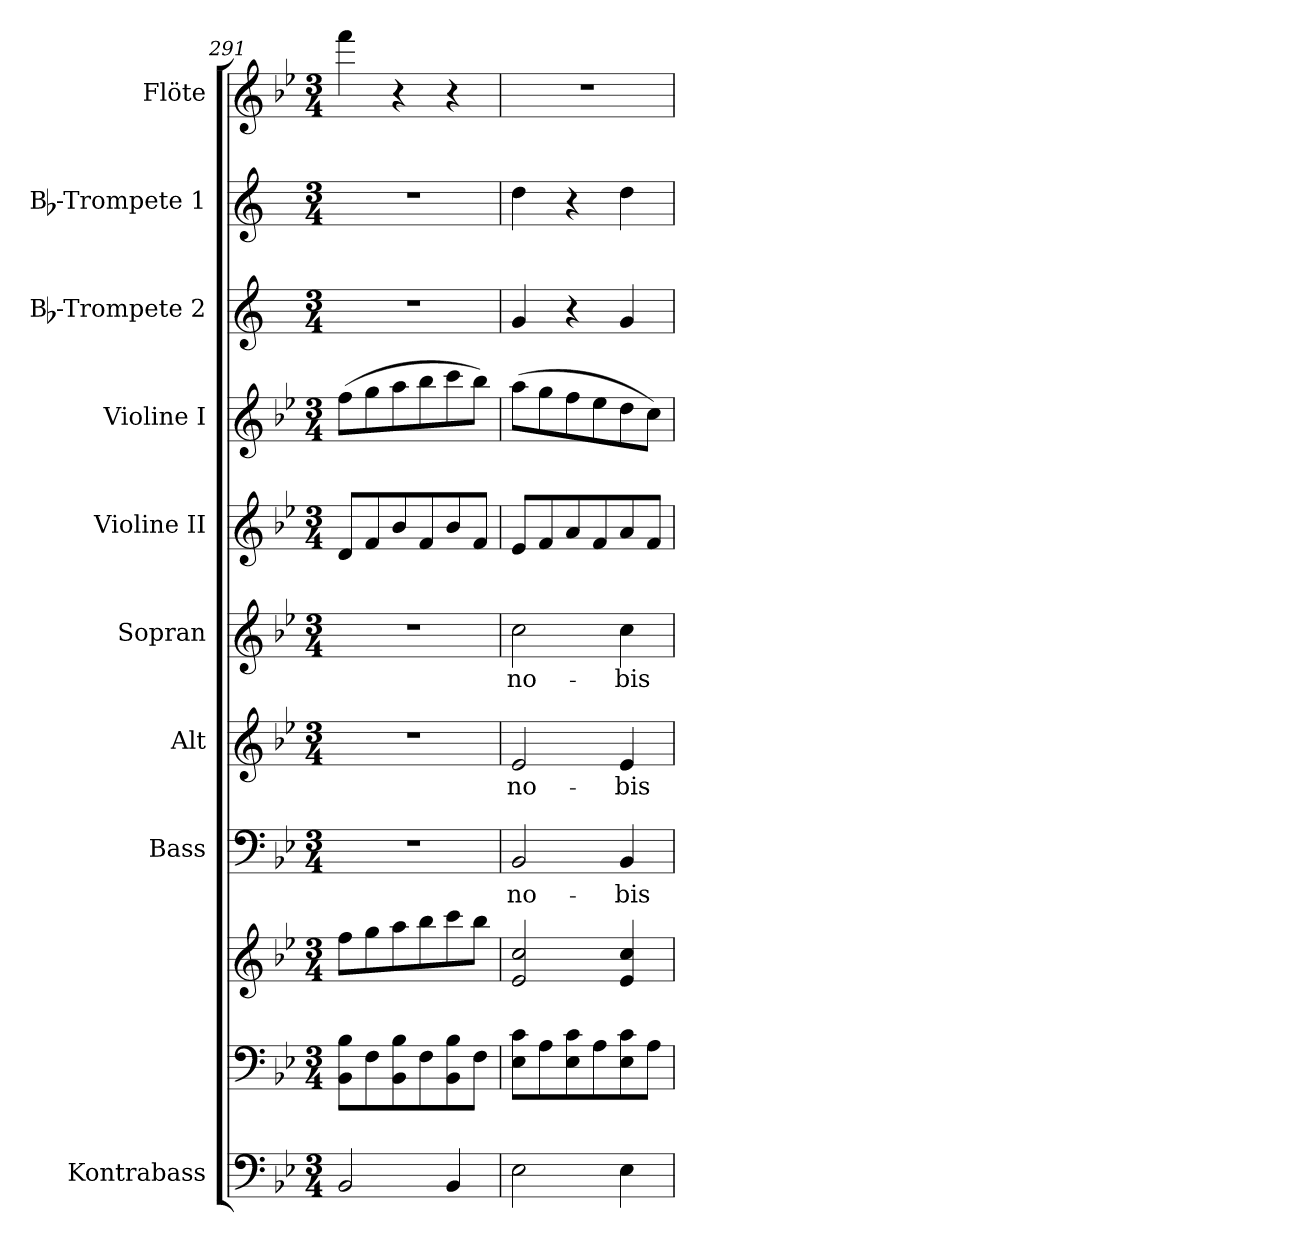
**kern	**kern	**kern	**kern	**text	**kern	**text	**kern	**text	**kern	**kern	**kern	**kern	**kern
*part10	*part9	*part9	*part8	*part8	*part7	*part7	*part6	*part6	*part5	*part4	*part3	*part2	*part1
*staff11	*staff10	*staff9	*staff8	*staff8	*staff7	*staff7	*staff6	*staff6	*staff5	*staff4	*staff3	*staff2	*staff1
*I"Kontrabass	*	*	*I"Bass	*	*I"Alt	*	*I"Sopran	*	*I"Violine II	*I"Violine I	*I"Bb-Trompete 2	*I"Bb-Trompete 1	*I"Flöte
*I'Kb.	*	*	*I'B.	*	*I'A.	*	*I'S.	*	*I'Vl. II	*I'Vl. I	*I'Bb Trp. 2	*I'Bb Trp. 1	*I'Fl.
*clefF4	*clefF4	*clefG2	*clefF4	*	*clefG2	*	*clefG2	*	*clefG2	*clefG2	*clefG2	*clefG2	*clefG2
*ITrd7c12	*	*	*	*	*	*	*	*	*	*	*ITrd1c2	*ITrd1c2	*
*k[b-e-]	*k[b-e-]	*k[b-e-]	*k[b-e-]	*	*k[b-e-]	*	*k[b-e-]	*	*k[b-e-]	*k[b-e-]	*k[b-e-]	*k[b-e-]	*k[b-e-]
*B-:	*B-:	*B-:	*B-:	*	*B-:	*	*B-:	*	*B-:	*B-:	*B-:	*B-:	*B-:
*M3/4	*M3/4	*M3/4	*M3/4	*	*M3/4	*	*M3/4	*	*M3/4	*M3/4	*M3/4	*M3/4	*M3/4
=291	=291	=291	=291	=291	=291	=291	=291	=291	=291	=291	=291	=291	=291
2BBB-/	8BB-\ 8B-\L	8ff\L	2.r	.	2.r	.	2.r	.	8d/L	(>8ff\L	2.r	2.r	4fff\
.	8F\	8gg\	.	.	.	.	.	.	8f/	8gg\	.	.	.
.	8BB-\ 8B-\	8aa\	.	.	.	.	.	.	8b-/	8aa\	.	.	4r
.	8F\	8bb-\	.	.	.	.	.	.	8f/	8bb-\	.	.	.
4BBB-/	8BB-\ 8B-\	8ccc\	.	.	.	.	.	.	8b-/	8ccc\	.	.	4r
.	8F\J	8bb-\J	.	.	.	.	.	.	8f/J	8bb-\J)	.	.	.
=292	=292	=292	=292	=292	=292	=292	=292	=292	=292	=292	=292	=292	=292
!	!	!	!	!LO:LY:b	!	!LO:LY:b	!	!LO:LY:b	!	!	!	!	!
2EE-\	8E-\ 8c\L	2e-/ 2cc/	2BB-/	no-	2e-/	no-	2cc\	no-	8e-/L	(>8aa\L	4f/	4cc\	2.r
.	8A\	.	.	.	.	.	.	.	8f/	8gg\	.	.	.
.	8E-\ 8c\	.	.	.	.	.	.	.	8a/	8ff\	4r	4r	.
.	8A\	.	.	.	.	.	.	.	8f/	8ee-\	.	.	.
!	!	!	!	!LO:LY:b	!	!LO:LY:b	!	!LO:LY:b	!	!	!	!	!
4EE-\	8E-\ 8c\	4e-/ 4cc/	4BB-/	-bis	4e-/	-bis	4cc\	-bis	8a/	8dd\	4f/	4cc\	.
.	8A\J	.	.	.	.	.	.	.	8f/J	8cc\J)	.	.	.
=	=	=	=	=	=	=	=	=	=	=	=	=	=
*-	*-	*-	*-	*-	*-	*-	*-	*-	*-	*-	*-	*-	*-
